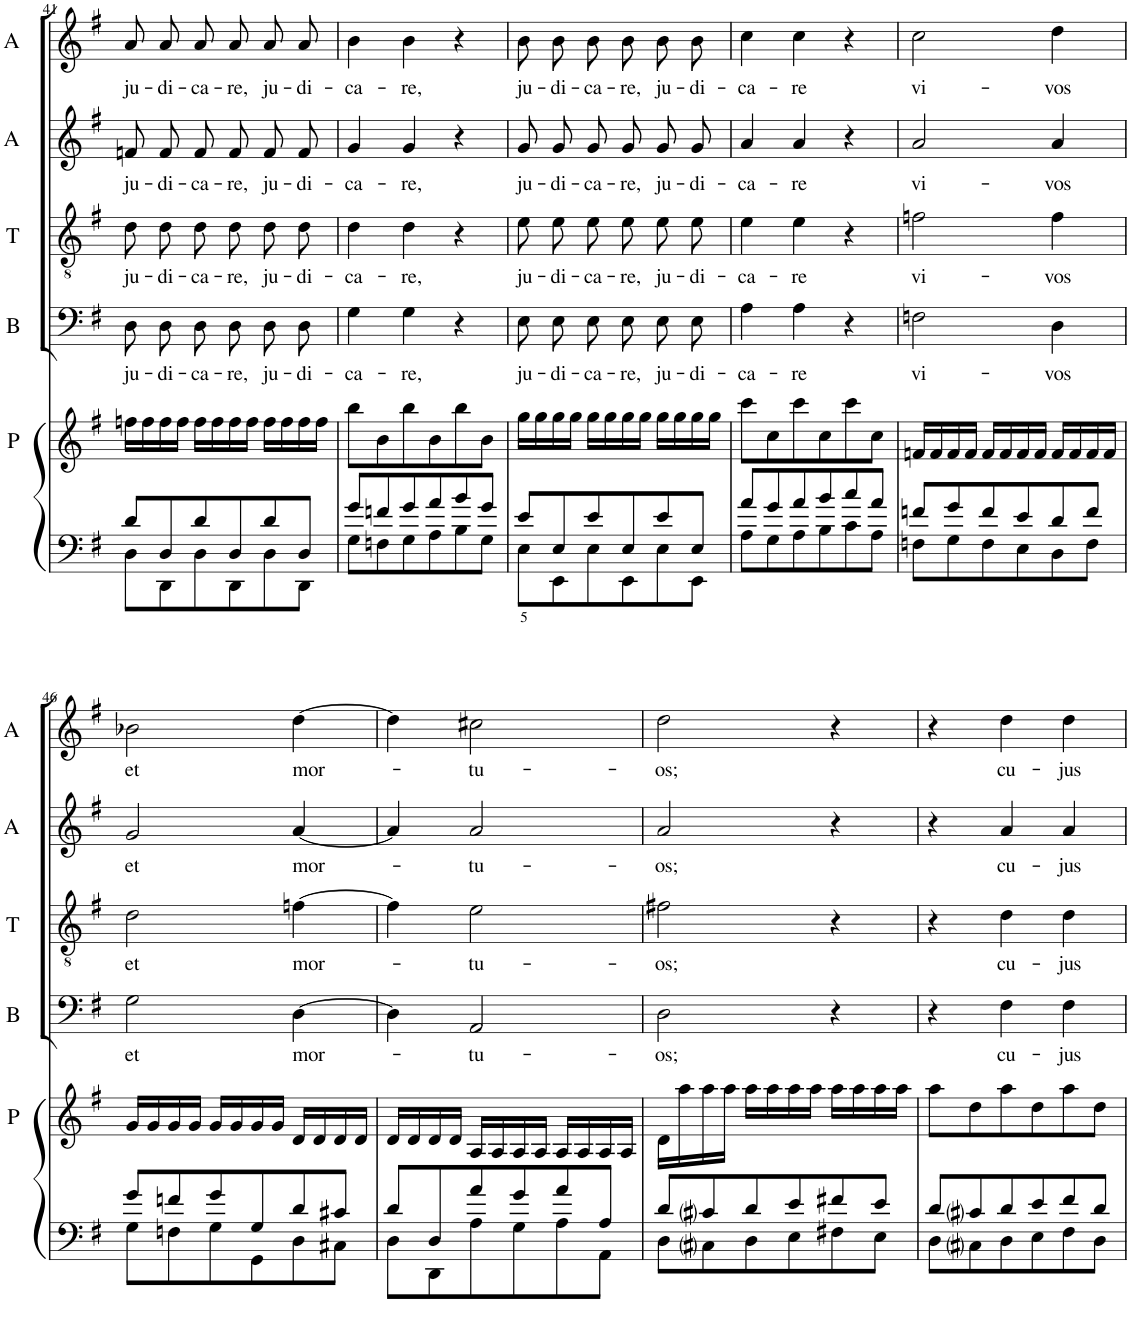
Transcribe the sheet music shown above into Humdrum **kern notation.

**kern	**kern	**kern	**text	**kern	**text	**kern	**text	**kern	**text
*part6	*part5	*part4	*part4	*part3	*part3	*part2	*part2	*part1	*part1
*staff6	*staff5	*staff4	*staff4	*staff3	*staff3	*staff2	*staff2	*staff1	*staff1
*I"Piano Bass	*I"Piano	*I"Bass	*	*I"Tenor	*	*I"Alto	*	*I"Soprano	*
*	*I'P	*I'B	*	*I'T	*	*I'A	*	*	*
!!LO:PB:g=z
*clefF4	*clefG2	*clefF4	*	*clefGv2	*	*clefG2	*	*clefG2	*
*k[f#]	*k[f#]	*k[f#]	*	*k[f#]	*	*k[f#]	*	*k[f#]	*
*G:	*G:	*G:	*	*G:	*	*G:	*	*G:	*
*M3/4	*M3/4	*M3/4	*	*M3/4	*	*M3/4	*	*M3/4	*
=41	=41	=41	=41	=41	=41	=41	=41	=41	=41
*^	*	*	*	*	*	*	*	*	*
!	!	!	!	!LO:LY:b	!	!LO:LY:b	!	!LO:LY:b	!	!LO:LY:b
8d/L	8D\L	16ffn\LL	8D\L	ju-	8d\L	ju-	8fn/L	ju-	8a/L	ju-
.	.	16ff\	.	.	.	.	.	.	.	.
!	!	!	!	!LO:LY:b	!	!LO:LY:b	!	!LO:LY:b	!	!LO:LY:b
8D/	8DD\	16ff\	8D\J	-di-	8d\J	-di-	8f/J	-di-	8a/J	-di-
.	.	16ff\JJ	.	.	.	.	.	.	.	.
!	!	!	!	!LO:LY:b	!	!LO:LY:b	!	!LO:LY:b	!	!LO:LY:b
8d/	8D\	16ff\LL	8D\L	-ca-	8d\L	-ca-	8f/L	-ca-	8a/L	-ca-
.	.	16ff\	.	.	.	.	.	.	.	.
!	!	!	!	!LO:LY:b	!	!LO:LY:b	!	!LO:LY:b	!	!LO:LY:b
8D/	8DD\	16ff\	8D\J	-re,	8d\J	-re,	8f/J	-re,	8a/J	-re,
.	.	16ff\JJ	.	.	.	.	.	.	.	.
!	!	!	!	!LO:LY:b	!	!LO:LY:b	!	!LO:LY:b	!	!LO:LY:b
8d/	8D\	16ff\LL	8D\L	ju-	8d\L	ju-	8f/L	ju-	8a/L	ju-
.	.	16ff\	.	.	.	.	.	.	.	.
!	!	!	!	!LO:LY:b	!	!LO:LY:b	!	!LO:LY:b	!	!LO:LY:b
8D/J	8DD\J	16ff\	8D\J	-di-	8d\J	-di-	8f/J	-di-	8a/J	-di-
.	.	16ff\JJ	.	.	.	.	.	.	.	.
=42	=42	=42	=42	=42	=42	=42	=42	=42	=42	=42
!	!	!	!	!LO:LY:b	!	!LO:LY:b	!	!LO:LY:b	!	!LO:LY:b
8g/L	8G\L	8bb\L	4G\	-ca-	4d\	-ca-	4g/	-ca-	4b\	-ca-
8fn/	8Fn\	8b\	.	.	.	.	.	.	.	.
!	!	!	!	!LO:LY:b	!	!LO:LY:b	!	!LO:LY:b	!	!LO:LY:b
8g/	8G\	8bb\	4G\	-re,	4d\	-re,	4g/	-re,	4b\	-re,
8a/	8A\	8b\	.	.	.	.	.	.	.	.
8b/	8B\	8bb\	4r	.	4r	.	4r	.	4r	.
8g/J	8G\J	8b\J	.	.	.	.	.	.	.	.
=43	=43	=43	=43	=43	=43	=43	=43	=43	=43	=43
!	!	!	!	!LO:LY:b	!	!LO:LY:b	!	!LO:LY:b	!	!LO:LY:b
8e/L	8E\L	16gg\LL	8E\L	ju-	8e\L	ju-	8g/L	ju-	8b\L	ju-
.	.	16gg\	.	.	.	.	.	.	.	.
!	!	!	!	!LO:LY:b	!	!LO:LY:b	!	!LO:LY:b	!	!LO:LY:b
8E/	8EE\	16gg\	8E\J	-di-	8e\J	-di-	8g/J	-di-	8b\J	-di-
.	.	16gg\JJ	.	.	.	.	.	.	.	.
!	!	!	!	!LO:LY:b	!	!LO:LY:b	!	!LO:LY:b	!	!LO:LY:b
8e/	8E\	16gg\LL	8E\L	-ca-	8e\L	-ca-	8g/L	-ca-	8b\L	-ca-
.	.	16gg\	.	.	.	.	.	.	.	.
!	!	!	!	!LO:LY:b	!	!LO:LY:b	!	!LO:LY:b	!	!LO:LY:b
8E/	8EE\	16gg\	8E\J	-re,	8e\J	-re,	8g/J	-re,	8b\J	-re,
.	.	16gg\JJ	.	.	.	.	.	.	.	.
!	!	!	!	!LO:LY:b	!	!LO:LY:b	!	!LO:LY:b	!	!LO:LY:b
8e/	8E\	16gg\LL	8E\L	ju-	8e\L	ju-	8g/L	ju-	8b\L	ju-
.	.	16gg\	.	.	.	.	.	.	.	.
!	!	!	!	!LO:LY:b	!	!LO:LY:b	!	!LO:LY:b	!	!LO:LY:b
8E/J	8EE\J	16gg\	8E\J	-di-	8e\J	-di-	8g/J	-di-	8b\J	-di-
.	.	16gg\JJ	.	.	.	.	.	.	.	.
=44	=44	=44	=44	=44	=44	=44	=44	=44	=44	=44
!	!	!	!	!LO:LY:b	!	!LO:LY:b	!	!LO:LY:b	!	!LO:LY:b
8a/L	8A\L	8ccc\L	4A\	-ca-	4e\	-ca-	4a/	-ca-	4cc\	-ca-
8g/	8G\	8cc\	.	.	.	.	.	.	.	.
!	!	!	!	!LO:LY:b	!	!LO:LY:b	!	!LO:LY:b	!	!LO:LY:b
8a/	8A\	8ccc\	4A\	-re	4e\	-re	4a/	-re	4cc\	-re
8b/	8B\	8cc\	.	.	.	.	.	.	.	.
8cc/	8c\	8ccc\	4r	.	4r	.	4r	.	4r	.
8a/J	8A\J	8cc\J	.	.	.	.	.	.	.	.
=45	=45	=45	=45	=45	=45	=45	=45	=45	=45	=45
!	!	!	!	!LO:LY:b	!	!LO:LY:b	!	!LO:LY:b	!	!LO:LY:b
8fn/L	8Fn\L	16fn/LL	2Fn\	vi-	2fn\	vi-	2a/	vi-	2cc\	vi-
.	.	16f/	.	.	.	.	.	.	.	.
8g/	8G\	16f/	.	.	.	.	.	.	.	.
.	.	16f/JJ	.	.	.	.	.	.	.	.
8f/	8F\	16f/LL	.	.	.	.	.	.	.	.
.	.	16f/	.	.	.	.	.	.	.	.
8e/	8E\	16f/	.	.	.	.	.	.	.	.
.	.	16f/JJ	.	.	.	.	.	.	.	.
!	!	!	!	!LO:LY:b	!	!LO:LY:b	!	!LO:LY:b	!	!LO:LY:b
8d/	8D\	16f/LL	4D\	-vos	4f\	-vos	4a/	-vos	4dd\	-vos
.	.	16f/	.	.	.	.	.	.	.	.
8f/J	8F\J	16f/	.	.	.	.	.	.	.	.
.	.	16f/JJ	.	.	.	.	.	.	.	.
!!LO:LB:g=z
=46	=46	=46	=46	=46	=46	=46	=46	=46	=46	=46
!	!	!	!	!LO:LY:b	!	!LO:LY:b	!	!LO:LY:b	!	!LO:LY:b
8g/L	8G\L	16g/LL	2G\	et	2d\	et	2g/	et	2b-X\	et
.	.	16g/	.	.	.	.	.	.	.	.
8fn/	8Fn\	16g/	.	.	.	.	.	.	.	.
.	.	16g/JJ	.	.	.	.	.	.	.	.
8g/	8G\	16g/LL	.	.	.	.	.	.	.	.
.	.	16g/	.	.	.	.	.	.	.	.
8G/	8GG\	16g/	.	.	.	.	.	.	.	.
.	.	16g/JJ	.	.	.	.	.	.	.	.
!	!	!	!	!LO:LY:b	!	!LO:LY:b	!	!LO:LY:b	!	!LO:LY:b
8d/	8D\	16d/LL	[4D\	mor-	[4fn\	mor-	[4a/	mor-	[4dd\	mor-
.	.	16d/	.	.	.	.	.	.	.	.
8c#X/J	8C#X\J	16d/	.	.	.	.	.	.	.	.
.	.	16d/JJ	.	.	.	.	.	.	.	.
=47	=47	=47	=47	=47	=47	=47	=47	=47	=47	=47
8d/L	8D\L	16d/LL	4D\]	.	4f\]	.	4a/]	.	4dd\]	.
.	.	16d/	.	.	.	.	.	.	.	.
8D/	8DD\	16d/	.	.	.	.	.	.	.	.
.	.	16d/JJ	.	.	.	.	.	.	.	.
!	!	!	!	!LO:LY:b	!	!LO:LY:b	!	!LO:LY:b	!	!LO:LY:b
8a/	8A\	16A/LL	2AA/	-tu-	2e\	-tu-	2a/	-tu-	2cc#X\	-tu-
.	.	16A/	.	.	.	.	.	.	.	.
8g/	8G\	16A/	.	.	.	.	.	.	.	.
.	.	16A/JJ	.	.	.	.	.	.	.	.
8a/	8A\	16A/LL	.	.	.	.	.	.	.	.
.	.	16A/	.	.	.	.	.	.	.	.
8A/J	8AA\J	16A/	.	.	.	.	.	.	.	.
.	.	16A/JJ	.	.	.	.	.	.	.	.
=48	=48	=48	=48	=48	=48	=48	=48	=48	=48	=48
!	!	!	!	!LO:LY:b	!	!LO:LY:b	!	!LO:LY:b	!	!LO:LY:b
8d/L	8D\L	16d\LL	2D\	-os;	2f#X\	-os;	2a/	-os;	2dd\	-os;
.	.	16aa\	.	.	.	.	.	.	.	.
8c#i/	8C#i\	16aa\	.	.	.	.	.	.	.	.
.	.	16aa\JJ	.	.	.	.	.	.	.	.
8d/	8D\	16aa\LL	.	.	.	.	.	.	.	.
.	.	16aa\	.	.	.	.	.	.	.	.
8e/	8E\	16aa\	.	.	.	.	.	.	.	.
.	.	16aa\JJ	.	.	.	.	.	.	.	.
8f#X/	8F#X\	16aa\LL	4r	.	4r	.	4r	.	4r	.
.	.	16aa\	.	.	.	.	.	.	.	.
8e/J	8E\J	16aa\	.	.	.	.	.	.	.	.
.	.	16aa\JJ	.	.	.	.	.	.	.	.
=49	=49	=49	=49	=49	=49	=49	=49	=49	=49	=49
8d/L	8D\L	8aa\L	4r	.	4r	.	4r	.	4r	.
8c#i/	8C#i\	8dd\	.	.	.	.	.	.	.	.
!	!	!	!	!LO:LY:b	!	!LO:LY:b	!	!LO:LY:b	!	!LO:LY:b
8d/	8D\	8aa\	4F#\	cu-	4d\	cu-	4a/	cu-	4dd\	cu-
8e/	8E\	8dd\	.	.	.	.	.	.	.	.
!	!	!	!	!LO:LY:b	!	!LO:LY:b	!	!LO:LY:b	!	!LO:LY:b
8f#/	8F#\	8aa\	4F#\	-jus	4d\	-jus	4a/	-jus	4dd\	-jus
8d/J	8D\J	8dd\J	.	.	.	.	.	.	.	.
*v	*v	*	*	*	*	*	*	*	*	*
=	=	=	=	=	=	=	=	=	=
*-	*-	*-	*-	*-	*-	*-	*-	*-	*-
